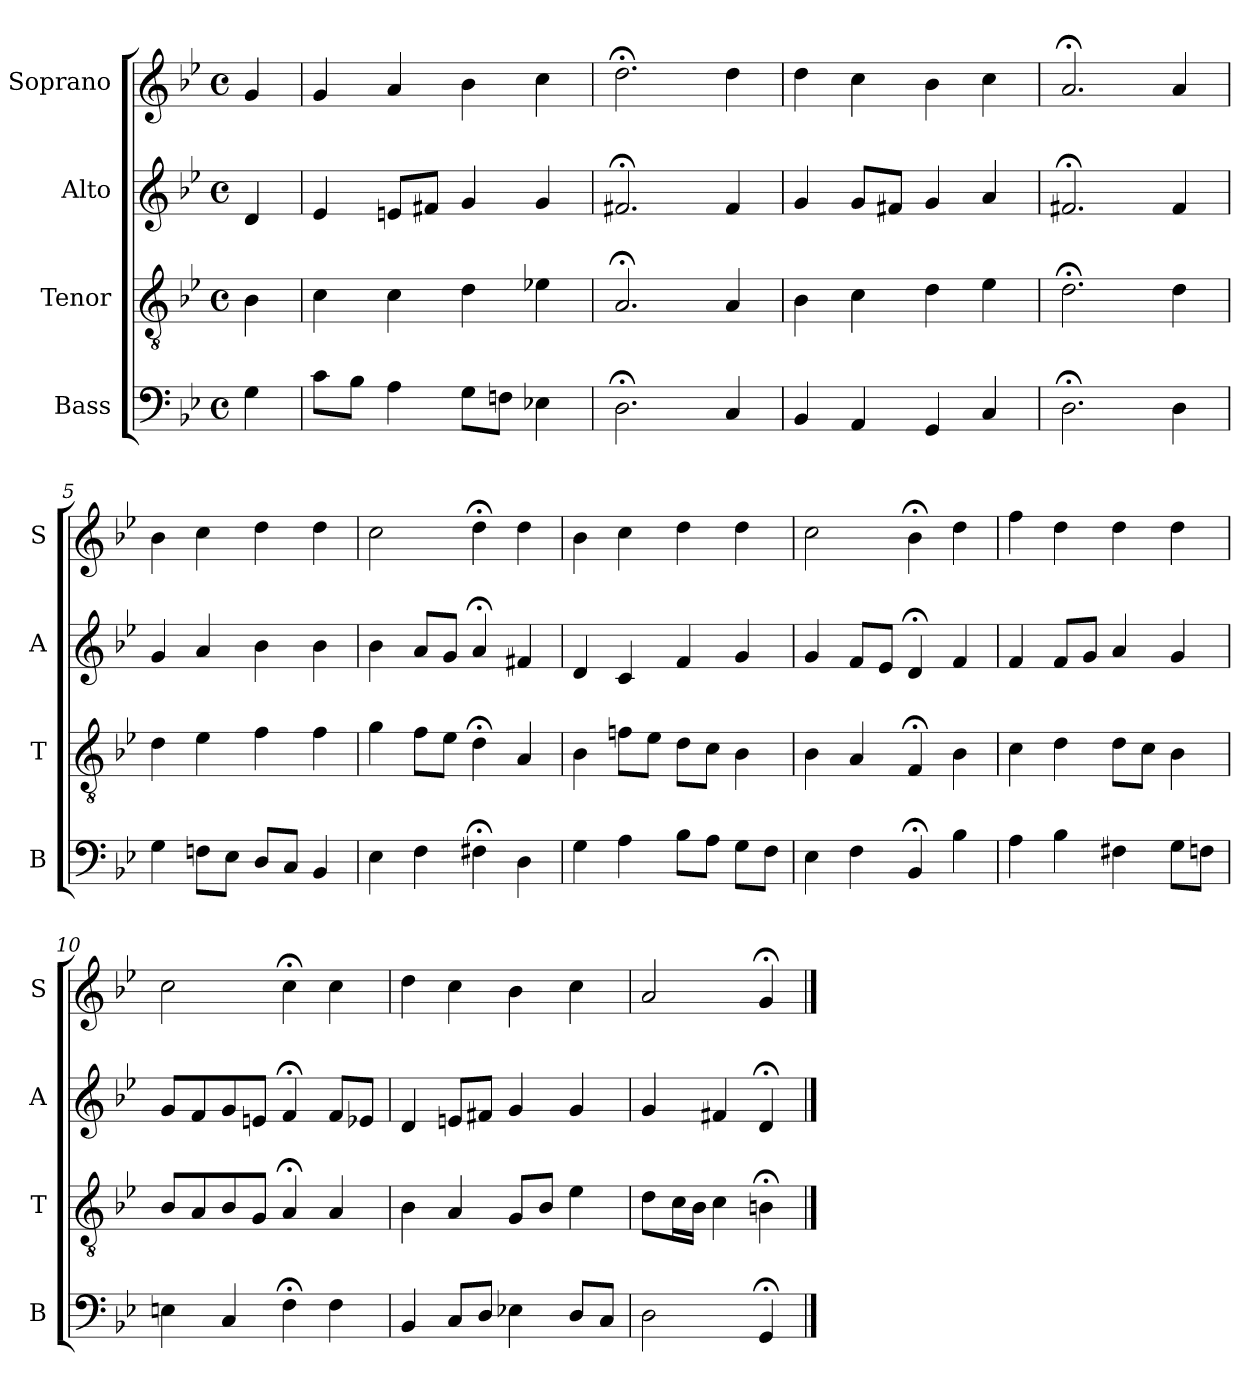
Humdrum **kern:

**kern	**kern	**kern	**kern
*part4	*part3	*part2	*part1
*staff4	*staff3	*staff2	*staff1
*I"Bass	*I"Tenor	*I"Alto	*I"Soprano
*I'B	*I'T	*I'A	*I'S
*clefF4	*clefGv2	*clefG2	*clefG2
*k[b-e-]	*k[b-e-]	*k[b-e-]	*k[b-e-]
*g:	*g:	*g:	*g:
*M4/4	*M4/4	*M4/4	*M4/4
*met(c)	*met(c)	*met(c)	*met(c)
*MM100	*MM100	*MM100	*MM100
=	=	=	=
4G	4B-	4d	4g
=1	=1	=1	=1
8cL	4c	4e-	4g
8B-J	.	.	.
4A	4c	8enL	4a
.	.	8f#XJ	.
8GL	4d	4g	4b-
8FnJ	.	.	.
4E-X	4e-X	4g	4cc
=2	=2	=2	=2
2.D;<	2.A;<	2.f#X;<	2.dd;<
4C	4A	4f#	4dd
=3	=3	=3	=3
4BB-	4B-	4g	4dd
4AA	4c	8gL	4cc
.	.	8f#XJ	.
4GG	4d	4g	4b-
4Ci	4e-i	4ai	4cci
=4	=4	=4	=4
2.D;<	2.d;<	2.f#X;<	2.a;<
4D	4d	4f#	4a
=5	=5	=5	=5
4G	4d	4g	4b-
8FnL	4e-	4a	4cc
8E-J	.	.	.
8DL	4f	4b-	4dd
8CJ	.	.	.
4BB-	4f	4b-	4dd
=6	=6	=6	=6
4E-	4g	4b-	2cc
4F	8fL	8aL	.
.	8e-J	8gJ	.
4F#X;<	4d;<	4a;<	4dd;<
4D	4A	4f#X	4dd
=7	=7	=7	=7
4G	4B-	4d	4b-
4A	8fnL	4c	4cc
.	8e-J	.	.
8B-L	8dL	4f	4dd
8AJ	8cJ	.	.
8GL	4B-	4g	4dd
8FJ	.	.	.
=8	=8	=8	=8
4E-	4B-	4g	2cc
4F	4A	8fL	.
.	.	8e-J	.
4BB-;<	4F;<	4d;<	4b-;<
4B-	4B-	4f	4dd
=9	=9	=9	=9
4A	4c	4f	4ff
4B-	4d	8fL	4dd
.	.	8gJ	.
4F#X	8dL	4a	4dd
.	8cJ	.	.
8GL	4B-	4g	4dd
8FnJ	.	.	.
=10	=10	=10	=10
4En	8B-L	8gL	2cc
.	8A	8f	.
4C	8B-	8g	.
.	8GJ	8enJ	.
4F;<	4A;<	4f;<	4cc;<
4F	4A	8fL	4cc
.	.	8e-XJ	.
=11	=11	=11	=11
4BB-	4B-	4d	4dd
8CL	4A	8enL	4cc
8DJ	.	8f#XJ	.
4E-X	8GL	4g	4b-
.	8B-J	.	.
8DL	4e-	4g	4cc
8CJ	.	.	.
=12	=12	=12	=12
2D	8dL	4g	2a
.	16cL	.	.
.	16B-JJ	.	.
.	4c	4f#X	.
4GG;<	4Bn;<	4d;<	4g;<
==	==	==	==
*-	*-	*-	*-
